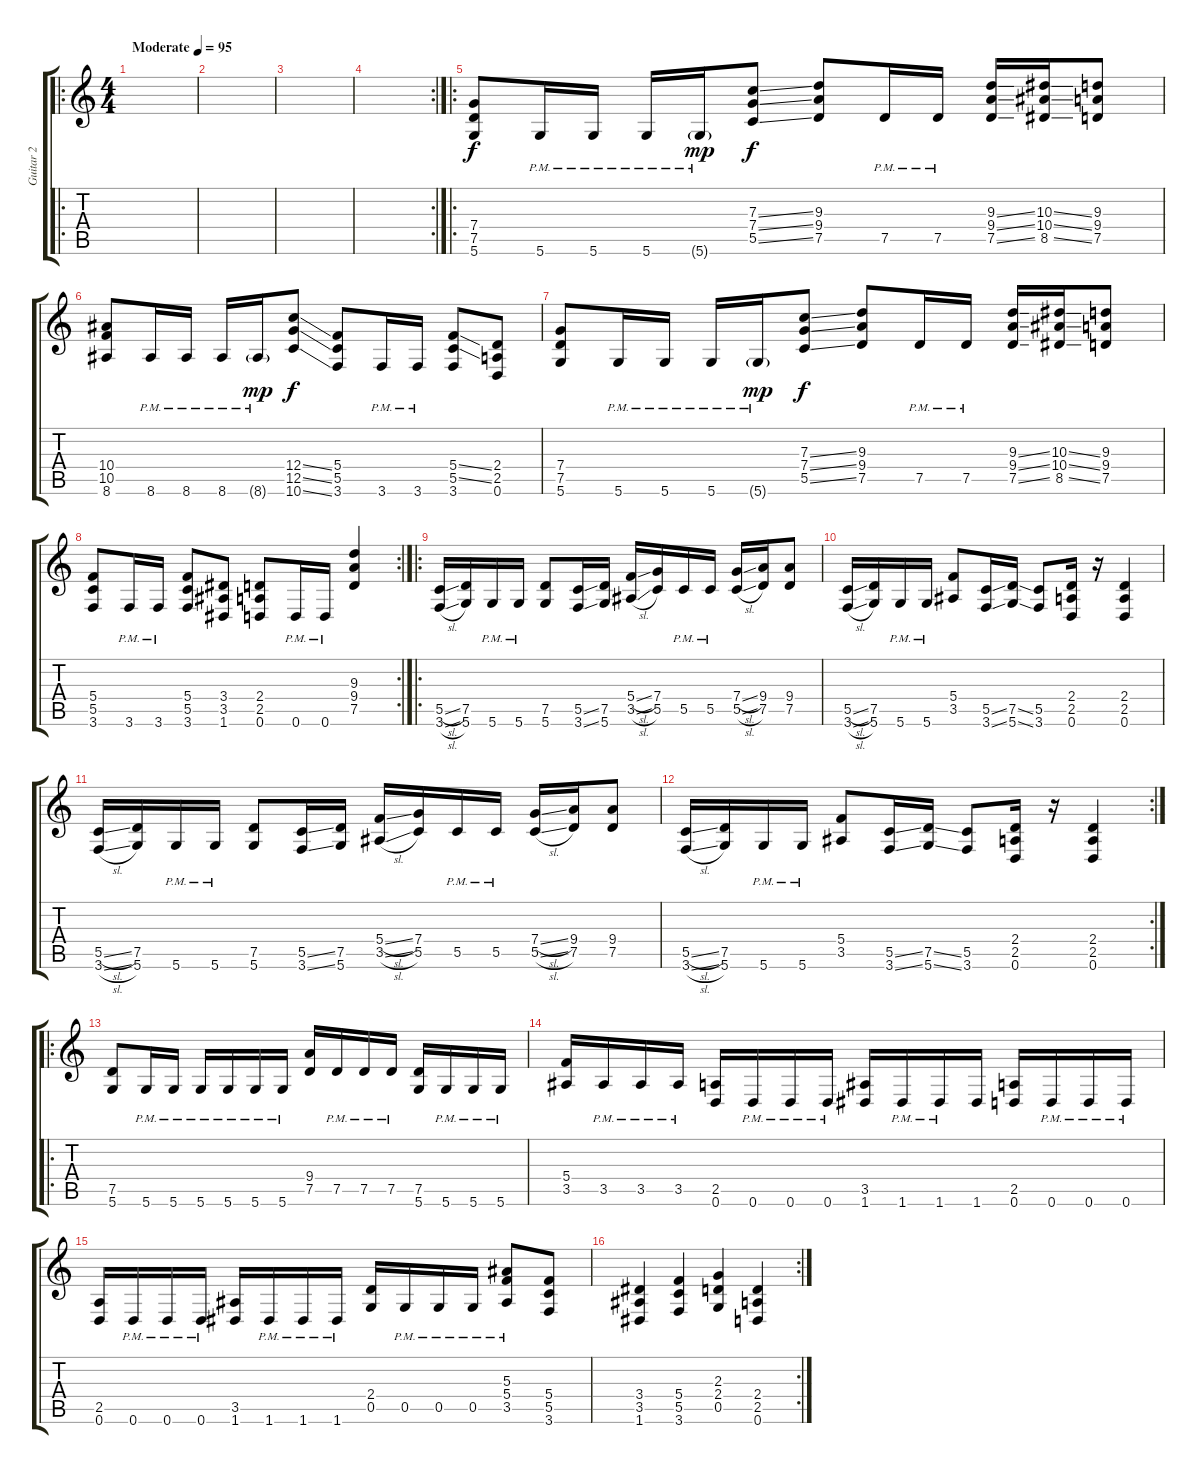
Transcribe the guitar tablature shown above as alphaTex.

\track ("Guitar 2" "Guitar 2") {instrument overdrivenguitar}
\staff {score tabs}
\tuning (D4 A3 F3 C3 G2 D2) {hide}
\ro
\ts (4 4)
\tempo (95 "Moderate")
\clef g2
\ks c
|
|
|
\rc 2
|
\ro
(7.4 7.5 5.6).8 5.6{pm}.16 5.6{pm}.16 5.6{pm}.16 5.6{g pm}.16{dy mp} (7.3{ss} 7.4{ss} 5.5{ss}).8{dy f} (9.3 9.4 7.5).8 7.5{pm}.16 7.5{pm}.16 (9.3{ss} 9.4{ss} 7.5{ss}).16 (10.3{ss} 10.4{ss} 8.5{ss}).16 (9.3 9.4 7.5).8 |
(10.4 10.5 8.6).8 8.6{pm}.16 8.6{pm}.16 8.6{pm}.16 8.6{g pm}.16{dy mp} (12.4{ss} 12.5{ss} 10.6{ss}).8{dy f} (5.4 5.5 3.6).8 3.6{pm}.16 3.6{pm}.16 (5.4{ss} 5.5{ss} 3.6).8 (2.4 2.5 0.6).8 |
(7.4 7.5 5.6).8 5.6{pm}.16 5.6{pm}.16 5.6{pm}.16 5.6{g pm}.16{dy mp} (7.3{ss} 7.4{ss} 5.5{ss}).8{dy f} (9.3 9.4 7.5).8 7.5{pm}.16 7.5{pm}.16 (9.3{ss} 9.4{ss} 7.5{ss}).16 (10.3{ss} 10.4{ss} 8.5{ss}).16 (9.3 9.4 7.5).8 |
\rc 2
(5.4 5.5 3.6).8 3.6{pm}.16 3.6{pm}.16 (5.4 5.5 3.6).8 (3.4 3.5 1.6).8 (2.4 2.5 0.6).8 0.6{pm}.16 0.6{pm}.16 (9.3 9.4 7.5).4 |
\ro
(5.5{sl} 3.6{sl}).16 (7.5 5.6).16 5.6{pm}.16 5.6{pm}.16 (7.5 5.6).8 (5.5{ss} 3.6{ss}).16 (7.5 5.6).16 (5.4{sl} 3.5{sl}).16 (7.4 5.5).16 5.5{pm}.16 5.5{pm}.16 (7.4{sl} 5.5{sl}).16 (9.4 7.5).16 (9.4 7.5).8 |
(5.5{sl} 3.6{sl}).16 (7.5 5.6).16 5.6{pm}.16 5.6{pm}.16 (5.4 3.5).8 (5.5{ss} 3.6{ss}).16 (7.5{ss} 5.6{ss}).16 (5.5 3.6).8 (2.4 2.5 0.6).16 r.16 (2.4 2.5 0.6).4 |
(5.5{sl} 3.6{sl}).16 (7.5 5.6).16 5.6{pm}.16 5.6{pm}.16 (7.5 5.6).8 (5.5{ss} 3.6{ss}).16 (7.5 5.6).16 (5.4{sl} 3.5{sl}).16 (7.4 5.5).16 5.5{pm}.16 5.5{pm}.16 (7.4{sl} 5.5{sl}).16 (9.4 7.5).16 (9.4 7.5).8 |
\rc 2
(5.5{sl} 3.6{sl}).16 (7.5 5.6).16 5.6{pm}.16 5.6{pm}.16 (5.4 3.5).8 (5.5{ss} 3.6{ss}).16 (7.5{ss} 5.6{ss}).16 (5.5 3.6).8 (2.4 2.5 0.6).16 r.16 (2.4 2.5 0.6).4 |
\ro
(7.5 5.6).8 5.6{pm}.16 5.6{pm}.16 5.6{pm}.16 5.6{pm}.16 5.6{pm}.16 5.6{pm}.16 (9.4 7.5).16 7.5{pm}.16 7.5{pm}.16 7.5{pm}.16 (7.5 5.6).16 5.6{pm}.16 5.6{pm}.16 5.6{pm}.16 |
(5.4 3.5).16 3.5{pm}.16 3.5{pm}.16 3.5{pm}.16 (2.5 0.6).16 0.6{pm}.16 0.6{pm}.16 0.6{pm}.16 (3.5 1.6).16 1.6{pm}.16 1.6{pm}.16 1.6.16 (2.5 0.6).16 0.6{pm}.16 0.6{pm}.16 0.6{pm}.16 |
(2.5 0.6).16 0.6{pm}.16 0.6{pm}.16 0.6{pm}.16 (3.5 1.6).16 1.6{pm}.16 1.6{pm}.16 1.6{pm}.16 (2.4 0.5).16 0.5{pm}.16 0.5{pm}.16 0.5{pm}.16 (5.3 5.4 3.5{pm}).8 (5.4 5.5 3.6).8 |
\rc 2
(3.4 3.5 1.6).4 (5.4 5.5 3.6).4 (2.3 2.4 0.5).4 (2.4 2.5 0.6).4
